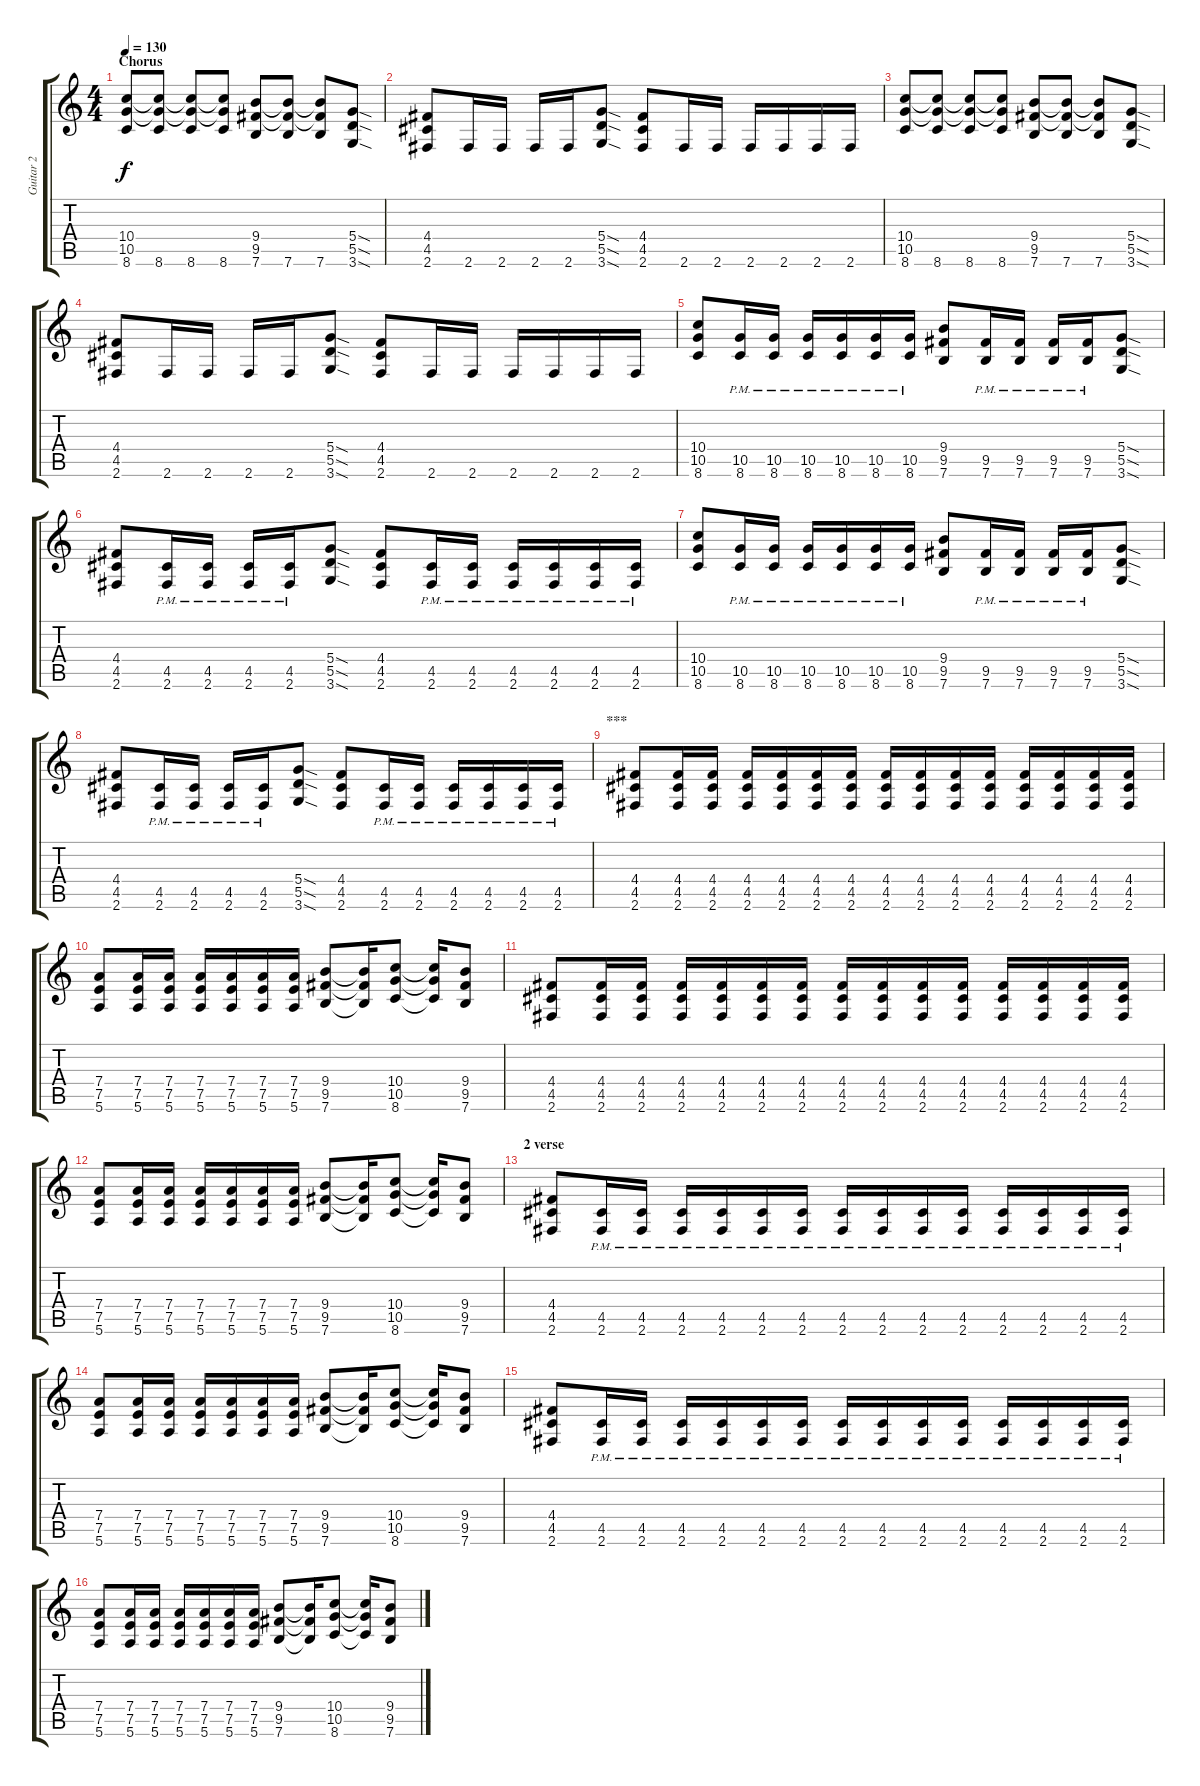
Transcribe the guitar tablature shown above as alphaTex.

\track ("Guitar 2" "Guitar 2") {instrument overdrivenguitar}
\staff {score tabs}
\tuning (E4 B3 G3 D3 A2 E2) {hide}
\ts (4 4)
\section ("" "Chorus")
\tempo 130
\clef g2
\ks c
(10.4 10.5 8.6).8{dy f} (10.4{t} 10.5{t} 8.6).8 (10.4{t} 10.5{t} 8.6).8 (10.4{t} 10.5{t} 8.6).8 (9.4 9.5 7.6).8 (9.4{t} 9.5{t} 7.6).8 (9.4{t} 9.5{t} 7.6).8 (5.4{sod} 5.5{sod} 3.6{sod}).8 |
(4.4 4.5 2.6).8 2.6.16 2.6.16 2.6.16 2.6.16 (5.4{sod} 5.5{sod} 3.6{sod}).8 (4.4 4.5 2.6).8 2.6.16 2.6.16 2.6.16 2.6.16 2.6.16 2.6.16 |
(10.4 10.5 8.6).8 (10.4{t} 10.5{t} 8.6).8 (10.4{t} 10.5{t} 8.6).8 (10.4{t} 10.5{t} 8.6).8 (9.4 9.5 7.6).8 (9.4{t} 9.5{t} 7.6).8 (9.4{t} 9.5{t} 7.6).8 (5.4{sod} 5.5{sod} 3.6{sod}).8 |
(4.4 4.5 2.6).8 2.6.16 2.6.16 2.6.16 2.6.16 (5.4{sod} 5.5{sod} 3.6{sod}).8 (4.4 4.5 2.6).8 2.6.16 2.6.16 2.6.16 2.6.16 2.6.16 2.6.16 |
(10.4 10.5 8.6).8 (10.5{pm} 8.6{pm}).16 (10.5{pm} 8.6{pm}).16 (10.5{pm} 8.6{pm}).16 (10.5{pm} 8.6{pm}).16 (10.5{pm} 8.6{pm}).16 (10.5{pm} 8.6{pm}).16 (9.4 9.5 7.6).8 (9.5{pm} 7.6{pm}).16 (9.5{pm} 7.6{pm}).16 (9.5{pm} 7.6{pm}).16 (9.5{pm} 7.6{pm}).16 (5.4{sod} 5.5{sod} 3.6{sod}).8 |
(4.4 4.5 2.6).8 (4.5{pm} 2.6{pm}).16 (4.5{pm} 2.6{pm}).16 (4.5{pm} 2.6{pm}).16 (4.5{pm} 2.6{pm}).16 (5.4{sod} 5.5{sod} 3.6{sod}).8 (4.4 4.5 2.6).8 (4.5{pm} 2.6{pm}).16 (4.5{pm} 2.6{pm}).16 (4.5{pm} 2.6{pm}).16 (4.5{pm} 2.6{pm}).16 (4.5{pm} 2.6).16 (4.5{pm} 2.6).16 |
(10.4 10.5 8.6).8 (10.5{pm} 8.6{pm}).16 (10.5{pm} 8.6{pm}).16 (10.5{pm} 8.6{pm}).16 (10.5{pm} 8.6{pm}).16 (10.5{pm} 8.6{pm}).16 (10.5{pm} 8.6{pm}).16 (9.4 9.5 7.6).8 (9.5{pm} 7.6{pm}).16 (9.5{pm} 7.6{pm}).16 (9.5{pm} 7.6{pm}).16 (9.5{pm} 7.6{pm}).16 (5.4{sod} 5.5{sod} 3.6{sod}).8 |
(4.4 4.5 2.6).8 (4.5{pm} 2.6{pm}).16 (4.5{pm} 2.6{pm}).16 (4.5{pm} 2.6{pm}).16 (4.5{pm} 2.6{pm}).16 (5.4{sod} 5.5{sod} 3.6{sod}).8 (4.4 4.5 2.6).8 (4.5{pm} 2.6{pm}).16 (4.5{pm} 2.6{pm}).16 (4.5{pm} 2.6{pm}).16 (4.5{pm} 2.6{pm}).16 (4.5{pm} 2.6).16 (4.5{pm} 2.6).16 |
\section ("" "***")
(4.4 4.5 2.6).8 (4.4 4.5 2.6).16 (4.4 4.5 2.6).16 (4.4 4.5 2.6).16 (4.4 4.5 2.6).16 (4.4 4.5 2.6).16 (4.4 4.5 2.6).16 (4.4 4.5 2.6).16 (4.4 4.5 2.6).16 (4.4 4.5 2.6).16 (4.4 4.5 2.6).16 (4.4 4.5 2.6).16 (4.4 4.5 2.6).16 (4.4 4.5 2.6).16 (4.4 4.5 2.6).16 |
(7.4 7.5 5.6).8 (7.4 7.5 5.6).16 (7.4 7.5 5.6).16 (7.4 7.5 5.6).16 (7.4 7.5 5.6).16 (7.4 7.5 5.6).16 (7.4 7.5 5.6).16 (9.4 9.5 7.6).8 (9.4{t} 9.5{t} 7.6{t}).16 (10.4 10.5 8.6).8 (10.4{t} 10.5{t} 8.6{t}).16 (9.4 9.5 7.6).8 |
(4.4 4.5 2.6).8 (4.4 4.5 2.6).16 (4.4 4.5 2.6).16 (4.4 4.5 2.6).16 (4.4 4.5 2.6).16 (4.4 4.5 2.6).16 (4.4 4.5 2.6).16 (4.4 4.5 2.6).16 (4.4 4.5 2.6).16 (4.4 4.5 2.6).16 (4.4 4.5 2.6).16 (4.4 4.5 2.6).16 (4.4 4.5 2.6).16 (4.4 4.5 2.6).16 (4.4 4.5 2.6).16 |
(7.4 7.5 5.6).8 (7.4 7.5 5.6).16 (7.4 7.5 5.6).16 (7.4 7.5 5.6).16 (7.4 7.5 5.6).16 (7.4 7.5 5.6).16 (7.4 7.5 5.6).16 (9.4 9.5 7.6).8 (9.4{t} 9.5{t} 7.6{t}).16 (10.4 10.5 8.6).8 (10.4{t} 10.5{t} 8.6{t}).16 (9.4 9.5 7.6).8 |
\section ("" "2 verse")
(4.4 4.5 2.6).8 (4.5{pm} 2.6{pm}).16 (4.5{pm} 2.6{pm}).16 (4.5{pm} 2.6{pm}).16 (4.5{pm} 2.6{pm}).16 (4.5{pm} 2.6{pm}).16 (4.5{pm} 2.6{pm}).16 (4.5{pm} 2.6{pm}).16 (4.5{pm} 2.6{pm}).16 (4.5{pm} 2.6{pm}).16 (4.5{pm} 2.6{pm}).16 (4.5{pm} 2.6{pm}).16 (4.5{pm} 2.6{pm}).16 (4.5{pm} 2.6{pm}).16 (4.5{pm} 2.6{pm}).16 |
(7.4 7.5 5.6).8 (7.4 7.5 5.6).16 (7.4 7.5 5.6).16 (7.4 7.5 5.6).16 (7.4 7.5 5.6).16 (7.4 7.5 5.6).16 (7.4 7.5 5.6).16 (9.4 9.5 7.6).8 (9.4{t} 9.5{t} 7.6{t}).16 (10.4 10.5 8.6).8 (10.4{t} 10.5{t} 8.6{t}).16 (9.4 9.5 7.6).8 |
(4.4 4.5 2.6).8 (4.5{pm} 2.6{pm}).16 (4.5{pm} 2.6{pm}).16 (4.5{pm} 2.6{pm}).16 (4.5{pm} 2.6{pm}).16 (4.5{pm} 2.6{pm}).16 (4.5{pm} 2.6{pm}).16 (4.5{pm} 2.6{pm}).16 (4.5{pm} 2.6{pm}).16 (4.5{pm} 2.6{pm}).16 (4.5{pm} 2.6{pm}).16 (4.5{pm} 2.6{pm}).16 (4.5{pm} 2.6{pm}).16 (4.5{pm} 2.6{pm}).16 (4.5{pm} 2.6{pm}).16 |
(7.4 7.5 5.6).8 (7.4 7.5 5.6).16 (7.4 7.5 5.6).16 (7.4 7.5 5.6).16 (7.4 7.5 5.6).16 (7.4 7.5 5.6).16 (7.4 7.5 5.6).16 (9.4 9.5 7.6).8 (9.4{t} 9.5{t} 7.6{t}).16 (10.4 10.5 8.6).8 (10.4{t} 10.5{t} 8.6{t}).16 (9.4 9.5 7.6).8
